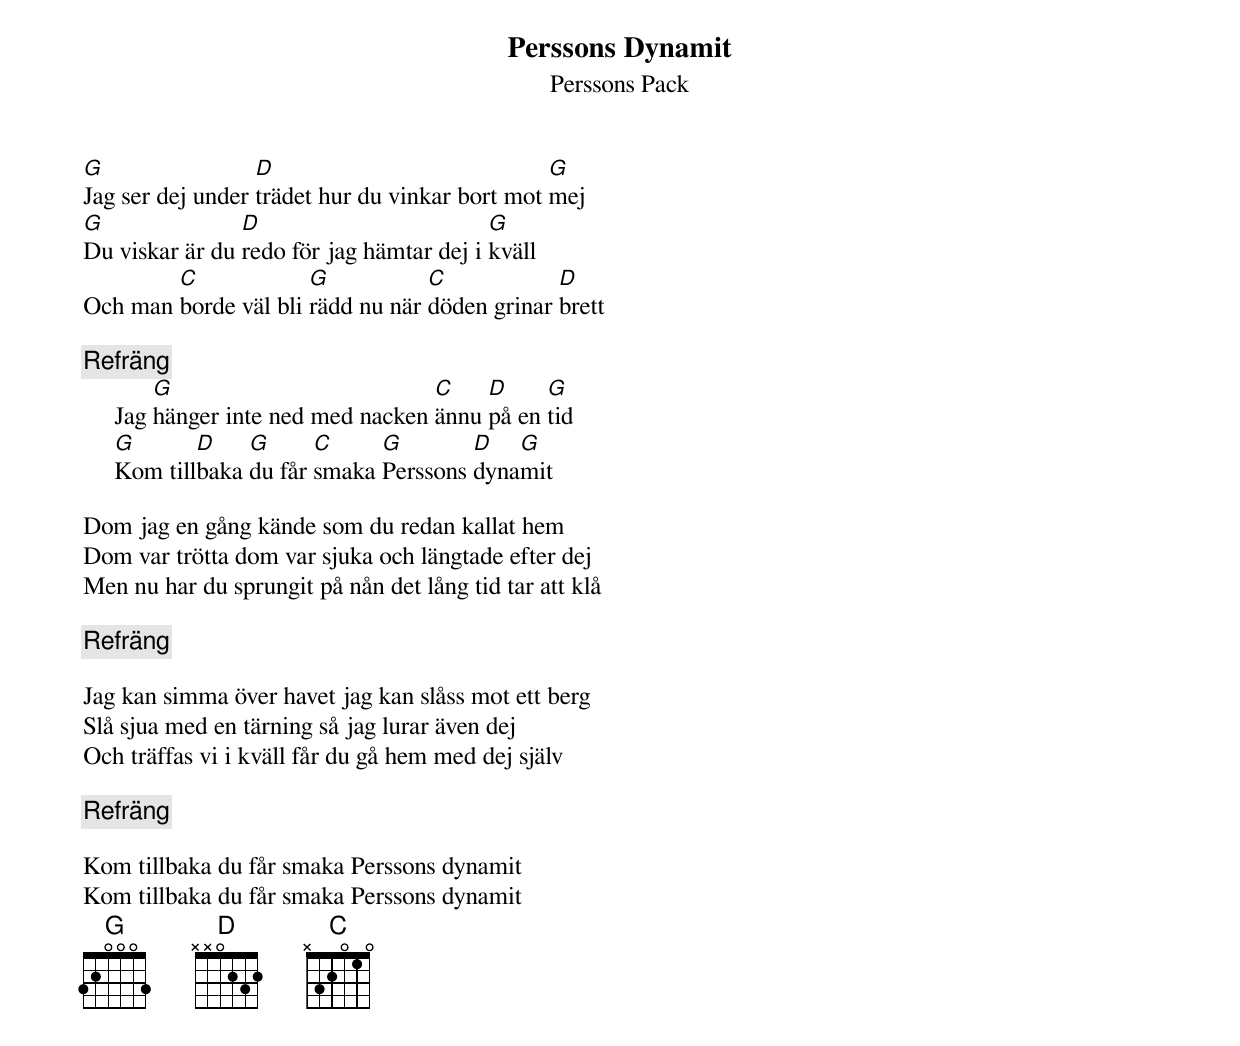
{t:Perssons Dynamit}
{st:Perssons Pack}
[G]Jag ser dej under [D]trädet hur du vinkar bort mot [G]mej
[G]Du viskar är du [D]redo för jag hämtar dej i [G]kväll
Och man [C]borde väl bli [G]rädd nu när [C]döden grinar [D]brett

{c:Refräng}
     Jag [G]hänger inte ned med nacken [C]ännu [D]på en [G]tid
     [G]Kom till[D]baka [G]du får [C]smaka [G]Perssons [D]dyna[G]mit

Dom jag en gång kände som du redan kallat hem
Dom var trötta dom var sjuka och längtade efter dej
Men nu har du sprungit på nån det lång tid tar att klå

{c:Refräng}

Jag kan simma över havet jag kan slåss mot ett berg
Slå sjua med en tärning så jag lurar även dej
Och träffas vi i kväll får du gå hem med dej själv

{c:Refräng}

Kom tillbaka du får smaka Perssons dynamit
Kom tillbaka du får smaka Perssons dynamit
